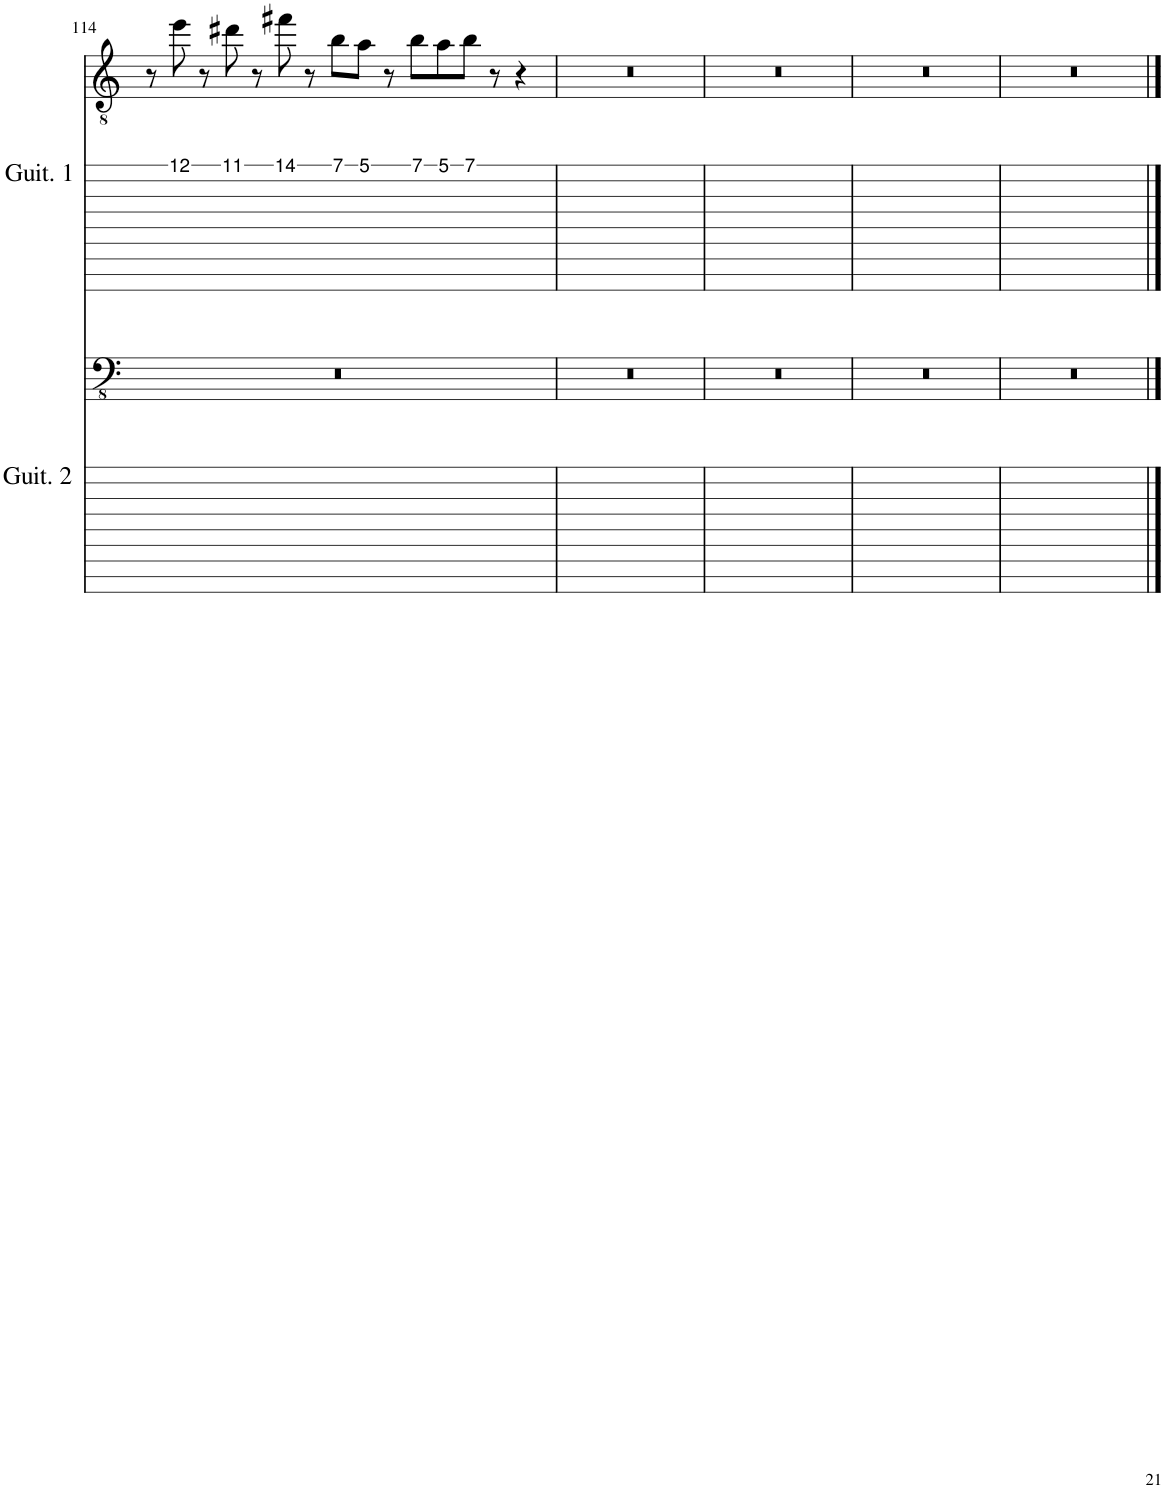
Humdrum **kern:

**kern	**kern	**kern	**kern
*part2	*part2	*part1	*part1
*staff4	*staff3	*staff2	*staff1
*I"Guitar 2	*	*I"Guitar 1	*
*I'Guit. 2	*	*I'Guit. 1	*
!!LO:PB:g=z
*	*clefFv4	*	*clefGv2
*k[]	*k[]	*k[]	*k[]
*M16/8	*M16/8	*M16/8	*M16/8
=114	=114	=114	=114
0r	0r	8r	8r
.	.	8ee	8ee\
.	.	8r	8r
.	.	8dd#	8dd#X\
.	.	8r	8r
.	.	8ff#	8ff#X\
.	.	8r	8r
.	.	8bL	8b\L
.	.	8aJ	8a\J
.	.	8r	8r
.	.	8bL	8b\L
.	.	8a	8a\
.	.	8bJ	8b\J
.	.	8r	8r
.	.	4r	4r
=115	=115	=115	=115
0r	0r	0r	0r
=116	=116	=116	=116
0r	0r	0r	0r
=117	=117	=117	=117
0r	0r	0r	0r
=118	=118	=118	=118
0r	0r	0r	0r
==	==	==	==
*-	*-	*-	*-
